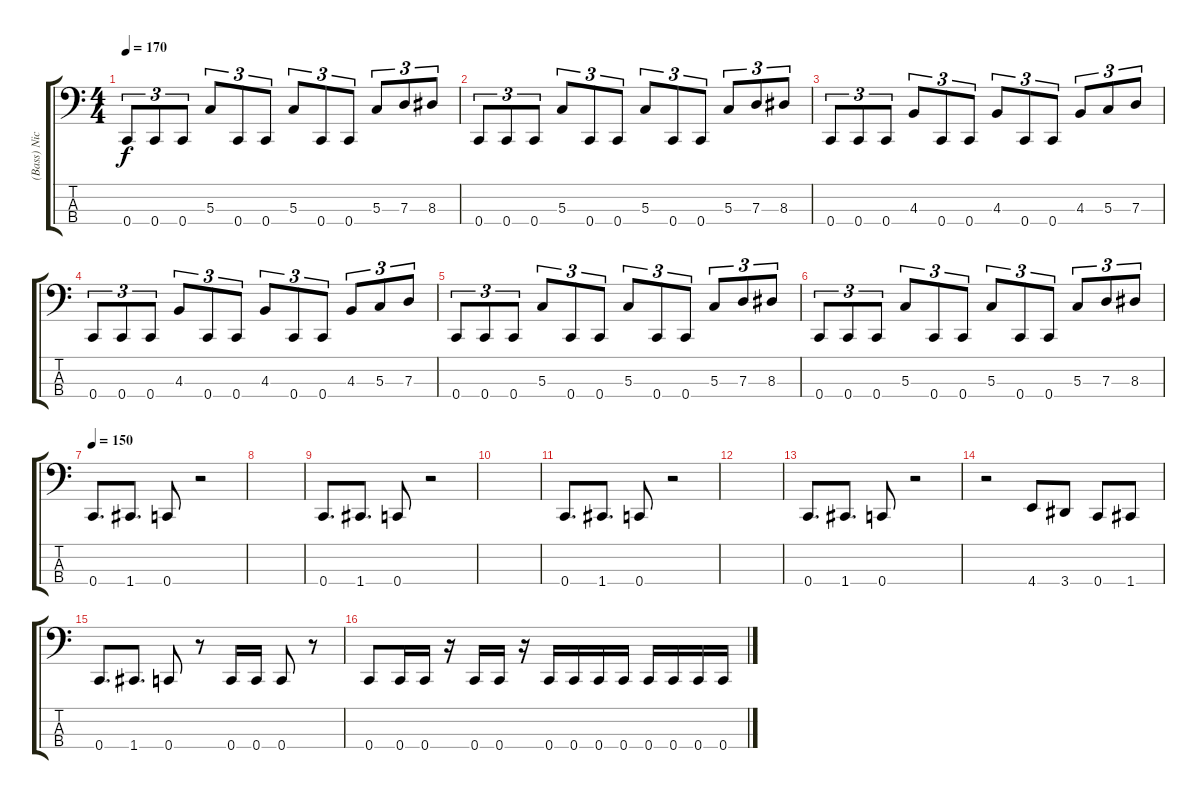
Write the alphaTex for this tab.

\track ("(Bass) Nick" "(Bass) Nic") {instrument electricbassfinger}
\staff {score tabs}
\tuning (F2 C2 G1 C1) {hide}
\ts (4 4)
\tempo 170
\clef f4
\ks c
0.4.8{tu (3 2) dy f} 0.4.8{tu (3 2)} 0.4.8{tu (3 2)} 5.3.8{tu (3 2)} 0.4.8{tu (3 2)} 0.4.8{tu (3 2)} 5.3.8{tu (3 2)} 0.4.8{tu (3 2)} 0.4.8{tu (3 2)} 5.3.8{tu (3 2)} 7.3.8{tu (3 2)} 8.3.8{tu (3 2)} |
0.4.8{tu (3 2)} 0.4.8{tu (3 2)} 0.4.8{tu (3 2)} 5.3.8{tu (3 2)} 0.4.8{tu (3 2)} 0.4.8{tu (3 2)} 5.3.8{tu (3 2)} 0.4.8{tu (3 2)} 0.4.8{tu (3 2)} 5.3.8{tu (3 2)} 7.3.8{tu (3 2)} 8.3.8{tu (3 2)} |
0.4.8{tu (3 2)} 0.4.8{tu (3 2)} 0.4.8{tu (3 2)} 4.3.8{tu (3 2)} 0.4.8{tu (3 2)} 0.4.8{tu (3 2)} 4.3.8{tu (3 2)} 0.4.8{tu (3 2)} 0.4.8{tu (3 2)} 4.3.8{tu (3 2)} 5.3.8{tu (3 2)} 7.3.8{tu (3 2)} |
0.4.8{tu (3 2)} 0.4.8{tu (3 2)} 0.4.8{tu (3 2)} 4.3.8{tu (3 2)} 0.4.8{tu (3 2)} 0.4.8{tu (3 2)} 4.3.8{tu (3 2)} 0.4.8{tu (3 2)} 0.4.8{tu (3 2)} 4.3.8{tu (3 2)} 5.3.8{tu (3 2)} 7.3.8{tu (3 2)} |
0.4.8{tu (3 2)} 0.4.8{tu (3 2)} 0.4.8{tu (3 2)} 5.3.8{tu (3 2)} 0.4.8{tu (3 2)} 0.4.8{tu (3 2)} 5.3.8{tu (3 2)} 0.4.8{tu (3 2)} 0.4.8{tu (3 2)} 5.3.8{tu (3 2)} 7.3.8{tu (3 2)} 8.3.8{tu (3 2)} |
0.4.8{tu (3 2)} 0.4.8{tu (3 2)} 0.4.8{tu (3 2)} 5.3.8{tu (3 2)} 0.4.8{tu (3 2)} 0.4.8{tu (3 2)} 5.3.8{tu (3 2)} 0.4.8{tu (3 2)} 0.4.8{tu (3 2)} 5.3.8{tu (3 2)} 7.3.8{tu (3 2)} 8.3.8{tu (3 2)} |
\tempo 150
0.4.8{d} 1.4.8{d} 0.4.8 r.2 |
|
0.4.8{d} 1.4.8{d} 0.4.8 r.2 |
|
0.4.8{d} 1.4.8{d} 0.4.8 r.2 |
|
0.4.8{d} 1.4.8{d} 0.4.8 r.2 |
r.2 4.4.8 3.4.8 0.4.8 1.4.8 |
0.4.8{d} 1.4.8{d} 0.4.8 r.8 0.4.16 0.4.16 0.4.8 r.8 |
0.4.8 0.4.16 0.4.16 r.16 0.4.16 0.4.16 r.16 0.4.16 0.4.16 0.4.16 0.4.16 0.4.16 0.4.16 0.4.16 0.4.16
